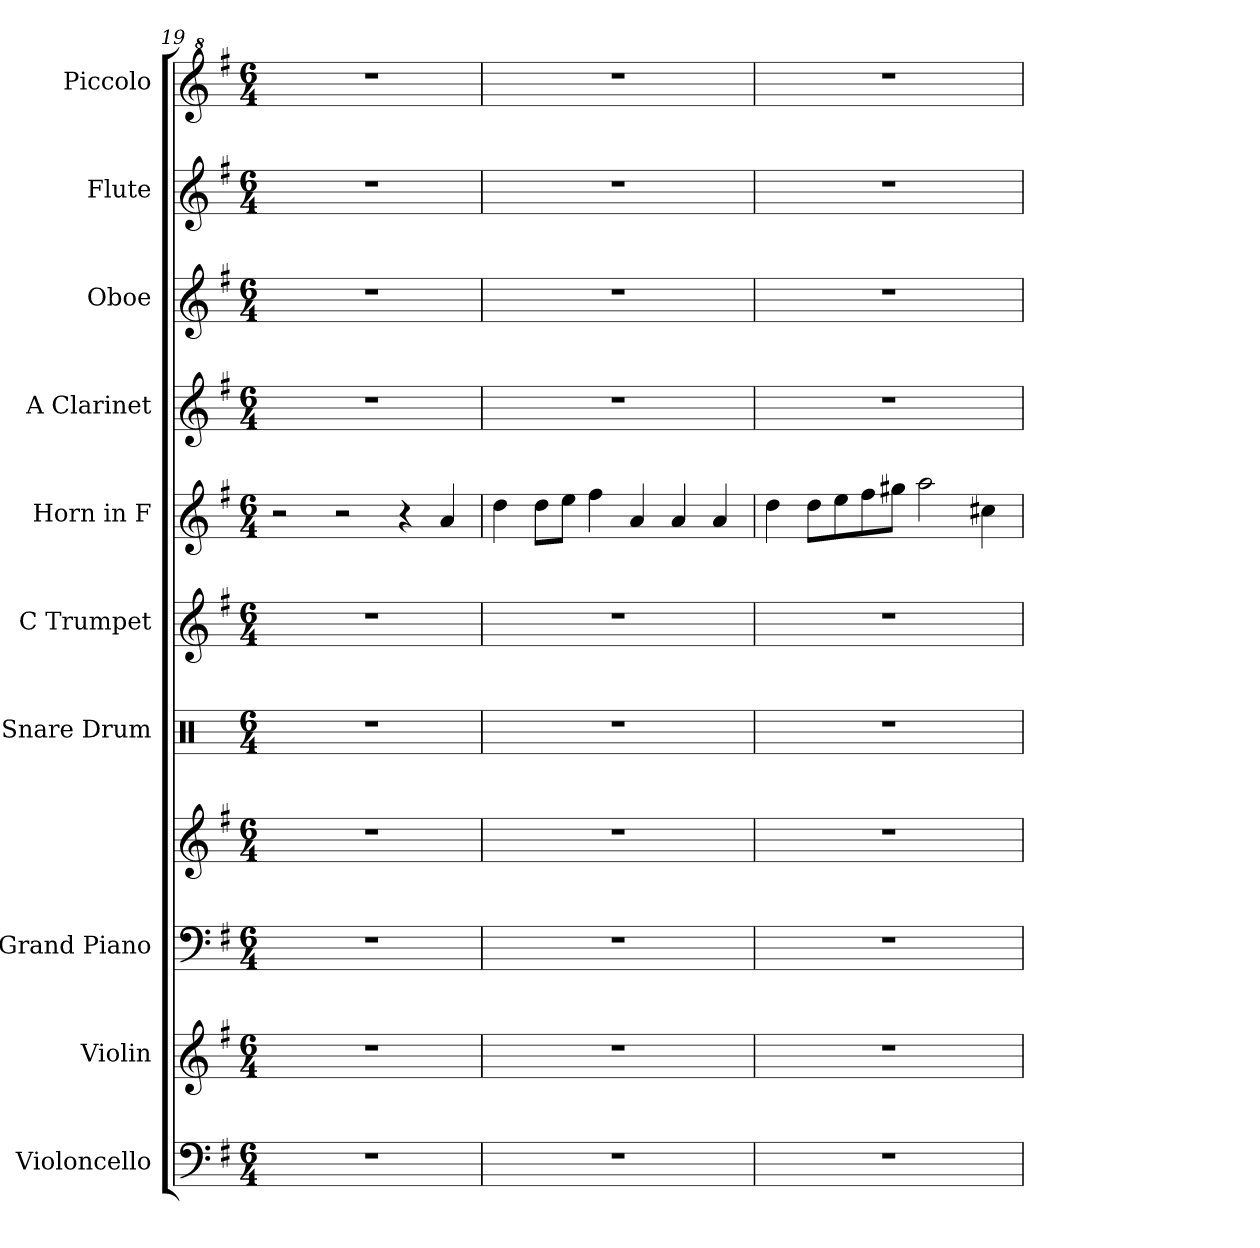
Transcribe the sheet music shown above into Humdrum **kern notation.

**kern	**kern	**kern	**kern	**kern	**kern	**kern	**kern	**kern	**kern	**kern
*part10	*part9	*part8	*part8	*part7	*part6	*part5	*part4	*part3	*part2	*part1
*staff11	*staff10	*staff9	*staff8	*staff7	*staff6	*staff5	*staff4	*staff3	*staff2	*staff1
*I"Violoncello	*I"Violin	*I"Grand Piano	*	*I"Snare Drum	*I"C Trumpet	*I"Horn in F	*I"A Clarinet	*I"Oboe	*I"Flute	*I"Piccolo
*I'Vc.	*I'Vln.	*I'Pno.	*	*I'Sn. Dr.	*I'C Tpt.	*	*I'A Cl.	*I'Ob.	*I'Fl.	*I'Picc.
*clefF4	*clefG2	*clefF4	*clefG2	*clefX	*clefG2	*clefG2	*clefG2	*clefG2	*clefG2	*clefG^2
*	*	*	*	*	*	*ITrd4c7	*ITrd2c3	*	*	*
*k[f#]	*k[f#]	*k[f#]	*k[f#]	*k[]	*k[f#]	*k[]	*k[f#c#g#d#]	*k[f#]	*k[f#]	*k[f#]
*M6/4	*M6/4	*M6/4	*M6/4	*M6/4	*M6/4	*M6/4	*M6/4	*M6/4	*M6/4	*M6/4
=19	=19	=19	=19	=19	=19	=19	=19	=19	=19	=19
1.r	1.r	1.r	1.r	1.r	1.r	2r	1.r	1.r	1.r	1.r
.	.	.	.	.	.	2r	.	.	.	.
.	.	.	.	.	.	4r	.	.	.	.
.	.	.	.	.	.	4d/	.	.	.	.
=20	=20	=20	=20	=20	=20	=20	=20	=20	=20	=20
1.r	1.r	1.r	1.r	1.r	1.r	4g\	1.r	1.r	1.r	1.r
.	.	.	.	.	.	8g\L	.	.	.	.
.	.	.	.	.	.	8a\J	.	.	.	.
.	.	.	.	.	.	4b\	.	.	.	.
.	.	.	.	.	.	4d/	.	.	.	.
.	.	.	.	.	.	4d/	.	.	.	.
.	.	.	.	.	.	4d/	.	.	.	.
!!LO:LB:g=z
=21	=21	=21	=21	=21	=21	=21	=21	=21	=21	=21
1.r	1.r	1.r	1.r	1.r	1.r	4g\	1.r	1.r	1.r	1.r
.	.	.	.	.	.	8g\L	.	.	.	.
.	.	.	.	.	.	8a\	.	.	.	.
.	.	.	.	.	.	8b\	.	.	.	.
.	.	.	.	.	.	8cc#X\J	.	.	.	.
.	.	.	.	.	.	2dd\	.	.	.	.
.	.	.	.	.	.	4f#X\	.	.	.	.
=	=	=	=	=	=	=	=	=	=	=
*-	*-	*-	*-	*-	*-	*-	*-	*-	*-	*-
